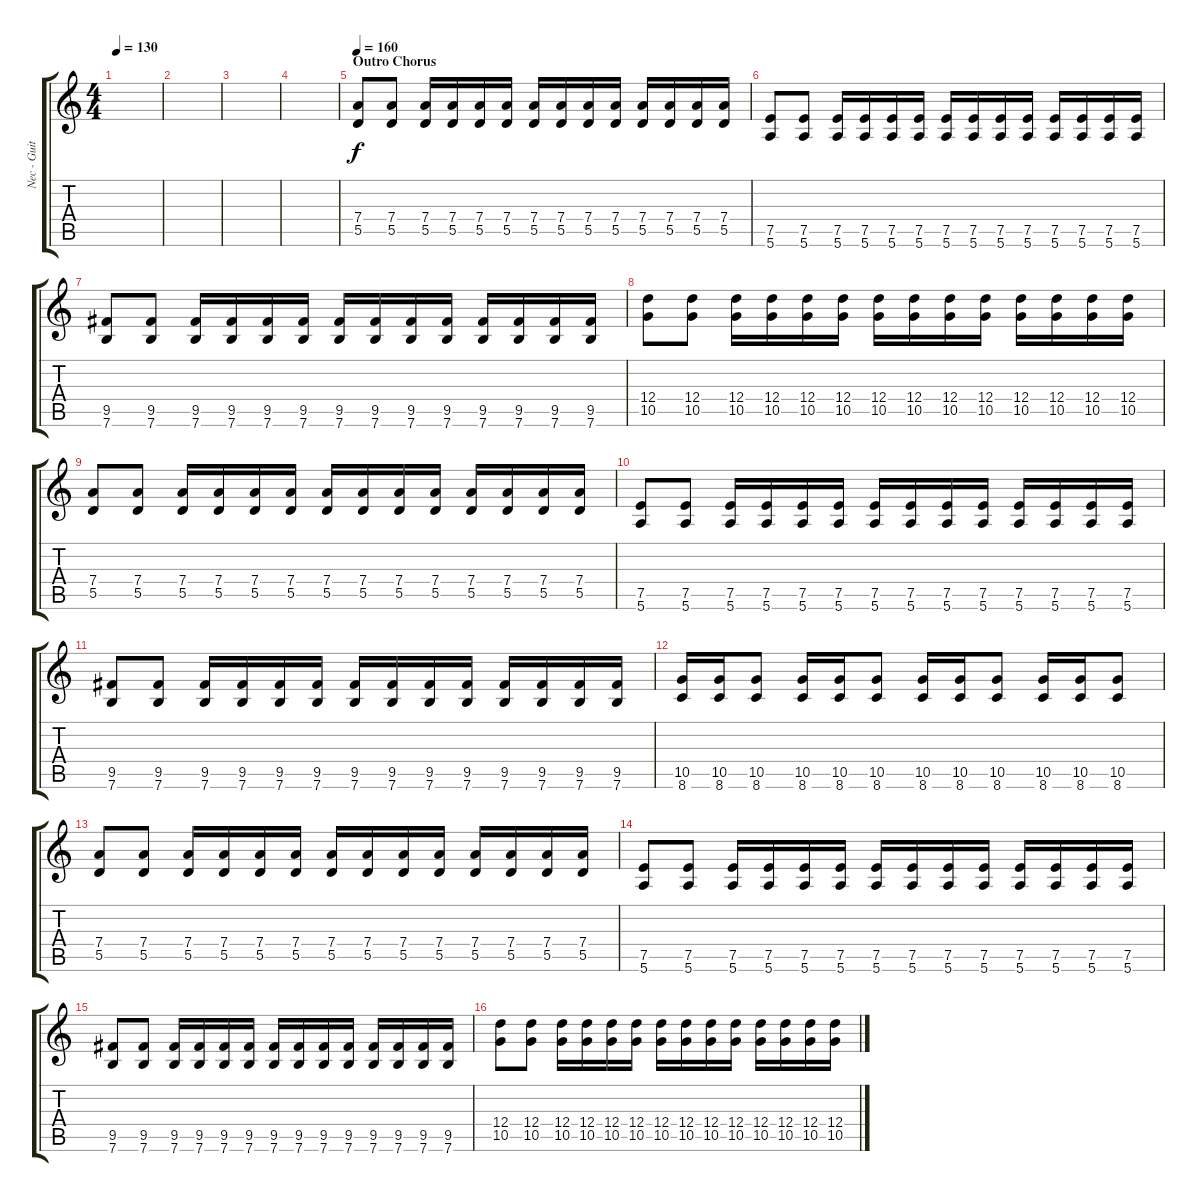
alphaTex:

\track ("Nec - Guitars" "Nec - Guit") {instrument distortionguitar}
\staff {score tabs}
\tuning (E4 B3 G3 D3 A2 E2) {hide}
\ts (4 4)
\tempo 130
\clef g2
\ks c
|
|
|
|
\section ("" "Outro Chorus")
\tempo 160
(7.4 5.5).8{instrument distortionguitar} (7.4 5.5).8 (7.4 5.5).16 (7.4 5.5).16 (7.4 5.5).16 (7.4 5.5).16 (7.4 5.5).16 (7.4 5.5).16 (7.4 5.5).16 (7.4 5.5).16 (7.4 5.5).16 (7.4 5.5).16 (7.4 5.5).16 (7.4 5.5).16 |
(7.5 5.6).8 (7.5 5.6).8 (7.5 5.6).16 (7.5 5.6).16 (7.5 5.6).16 (7.5 5.6).16 (7.5 5.6).16 (7.5 5.6).16 (7.5 5.6).16 (7.5 5.6).16 (7.5 5.6).16 (7.5 5.6).16 (7.5 5.6).16 (7.5 5.6).16 |
(9.5 7.6).8 (9.5 7.6).8 (9.5 7.6).16 (9.5 7.6).16 (9.5 7.6).16 (9.5 7.6).16 (9.5 7.6).16 (9.5 7.6).16 (9.5 7.6).16 (9.5 7.6).16 (9.5 7.6).16 (9.5 7.6).16 (9.5 7.6).16 (9.5 7.6).16 |
(12.4 10.5).8 (12.4 10.5).8 (12.4 10.5).16 (12.4 10.5).16 (12.4 10.5).16 (12.4 10.5).16 (12.4 10.5).16 (12.4 10.5).16 (12.4 10.5).16 (12.4 10.5).16 (12.4 10.5).16 (12.4 10.5).16 (12.4 10.5).16 (12.4 10.5).16 |
(7.4 5.5).8 (7.4 5.5).8 (7.4 5.5).16 (7.4 5.5).16 (7.4 5.5).16 (7.4 5.5).16 (7.4 5.5).16 (7.4 5.5).16 (7.4 5.5).16 (7.4 5.5).16 (7.4 5.5).16 (7.4 5.5).16 (7.4 5.5).16 (7.4 5.5).16 |
(7.5 5.6).8 (7.5 5.6).8 (7.5 5.6).16 (7.5 5.6).16 (7.5 5.6).16 (7.5 5.6).16 (7.5 5.6).16 (7.5 5.6).16 (7.5 5.6).16 (7.5 5.6).16 (7.5 5.6).16 (7.5 5.6).16 (7.5 5.6).16 (7.5 5.6).16 |
(9.5 7.6).8 (9.5 7.6).8 (9.5 7.6).16 (9.5 7.6).16 (9.5 7.6).16 (9.5 7.6).16 (9.5 7.6).16 (9.5 7.6).16 (9.5 7.6).16 (9.5 7.6).16 (9.5 7.6).16 (9.5 7.6).16 (9.5 7.6).16 (9.5 7.6).16 |
(10.5 8.6).16 (10.5 8.6).16 (10.5 8.6).8 (10.5 8.6).16 (10.5 8.6).16 (10.5 8.6).8 (10.5 8.6).16 (10.5 8.6).16 (10.5 8.6).8 (10.5 8.6).16 (10.5 8.6).16 (10.5 8.6).8 |
(7.4 5.5).8 (7.4 5.5).8 (7.4 5.5).16 (7.4 5.5).16 (7.4 5.5).16 (7.4 5.5).16 (7.4 5.5).16 (7.4 5.5).16 (7.4 5.5).16 (7.4 5.5).16 (7.4 5.5).16 (7.4 5.5).16 (7.4 5.5).16 (7.4 5.5).16 |
(7.5 5.6).8 (7.5 5.6).8 (7.5 5.6).16 (7.5 5.6).16 (7.5 5.6).16 (7.5 5.6).16 (7.5 5.6).16 (7.5 5.6).16 (7.5 5.6).16 (7.5 5.6).16 (7.5 5.6).16 (7.5 5.6).16 (7.5 5.6).16 (7.5 5.6).16 |
(9.5 7.6).8 (9.5 7.6).8 (9.5 7.6).16 (9.5 7.6).16 (9.5 7.6).16 (9.5 7.6).16 (9.5 7.6).16 (9.5 7.6).16 (9.5 7.6).16 (9.5 7.6).16 (9.5 7.6).16 (9.5 7.6).16 (9.5 7.6).16 (9.5 7.6).16 |
(12.4 10.5).8 (12.4 10.5).8 (12.4 10.5).16 (12.4 10.5).16 (12.4 10.5).16 (12.4 10.5).16 (12.4 10.5).16 (12.4 10.5).16 (12.4 10.5).16 (12.4 10.5).16 (12.4 10.5).16 (12.4 10.5).16 (12.4 10.5).16 (12.4 10.5).16
